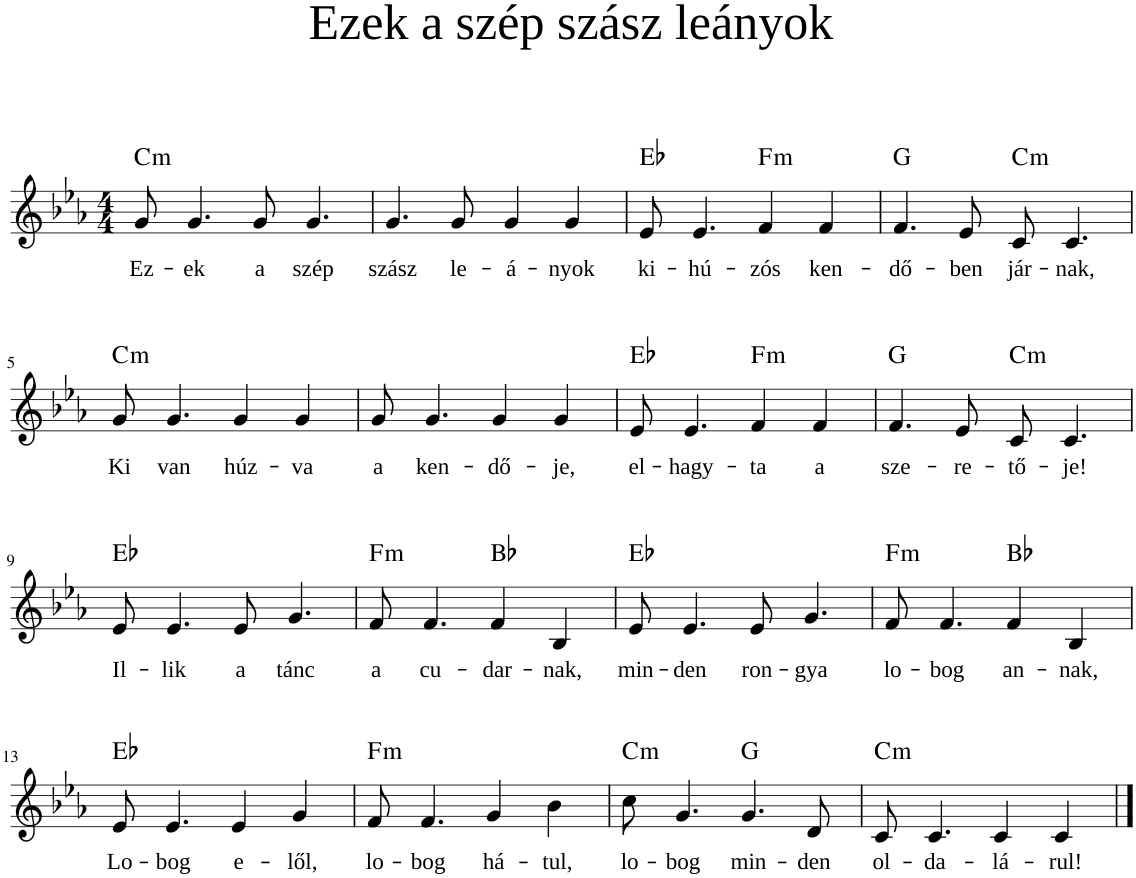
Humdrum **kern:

**kern	**text	**harte
*part1	*part1	*part1
*staff1	*staff1	*
*I"Piano	*	*
*I'Pno	*	*
*clefG2	*	*
*k[b-e-a-]	*	*
*M4/4	*	*
=1	=1	=1
!	!LO:LY:b	!LO:H:kt=m
8g/	Ez-	C:min
!	!LO:LY:b	!
4.g/	-ek	.
!	!LO:LY:b	!
8g/	a	.
!	!LO:LY:b	!
4.g/	szép	.
=2	=2	=2
!	!LO:LY:b	!
4.g/	szász	.
!	!LO:LY:b	!
8g/	le-	.
!	!LO:LY:b	!
4g/	-á-	.
!	!LO:LY:b	!
4g/	-nyok	.
=3	=3	=3
!	!LO:LY:b	!
8e-/	ki-	Eb:maj
!	!LO:LY:b	!
4.e-/	-hú-	.
!	!LO:LY:b	!LO:H:kt=m
4f/	-zós	F:min
!	!LO:LY:b	!
4f/	ken-	.
=4	=4	=4
!	!LO:LY:b	!
4.f/	-dő-	G:maj
!	!LO:LY:b	!
8e-/	-ben	.
!	!LO:LY:b	!LO:H:kt=m
8c/	jár-	C:min
!	!LO:LY:b	!
4.c/	-nak,	.
!!LO:LB:g=z
=5	=5	=5
!	!LO:LY:b	!LO:H:kt=m
8g/	Ki	C:min
!	!LO:LY:b	!
4.g/	van	.
!	!LO:LY:b	!
4g/	húz-	.
!	!LO:LY:b	!
4g/	-va	.
=6	=6	=6
!	!LO:LY:b	!
8g/	a	.
!	!LO:LY:b	!
4.g/	ken-	.
!	!LO:LY:b	!
4g/	-dő-	.
!	!LO:LY:b	!
4g/	-je,	.
=7	=7	=7
!	!LO:LY:b	!
8e-/	el-	Eb:maj
!	!LO:LY:b	!
4.e-/	-hagy-	.
!	!LO:LY:b	!LO:H:kt=m
4f/	-ta	F:min
!	!LO:LY:b	!
4f/	a	.
=8	=8	=8
!	!LO:LY:b	!
4.f/	sze-	G:maj
!	!LO:LY:b	!
8e-/	-re-	.
!	!LO:LY:b	!LO:H:kt=m
8c/	-tő-	C:min
!	!LO:LY:b	!
4.c/	-je!	.
!!LO:LB:g=z
=9	=9	=9
!	!LO:LY:b	!
8e-/	Il-	Eb:maj
!	!LO:LY:b	!
4.e-/	-lik	.
!	!LO:LY:b	!
8e-/	a	.
!	!LO:LY:b	!
4.g/	tánc	.
=10	=10	=10
!	!LO:LY:b	!LO:H:kt=m
8f/	a	F:min
!	!LO:LY:b	!
4.f/	cu-	.
!	!LO:LY:b	!
4f/	-dar-	Bb:maj
!	!LO:LY:b	!
4B-/	-nak,	.
=11	=11	=11
!	!LO:LY:b	!
8e-/	min-	Eb:maj
!	!LO:LY:b	!
4.e-/	-den	.
!	!LO:LY:b	!
8e-/	ron-	.
!	!LO:LY:b	!
4.g/	-gya	.
=12	=12	=12
!	!LO:LY:b	!LO:H:kt=m
8f/	lo-	F:min
!	!LO:LY:b	!
4.f/	-bog	.
!	!LO:LY:b	!
4f/	an-	Bb:maj
!	!LO:LY:b	!
4B-/	-nak,	.
!!LO:LB:g=z
=13	=13	=13
!	!LO:LY:b	!
8e-/	Lo-	Eb:maj
!	!LO:LY:b	!
4.e-/	-bog	.
!	!LO:LY:b	!
4e-/	e-	.
!	!LO:LY:b	!
4g/	-lől,	.
=14	=14	=14
!	!LO:LY:b	!LO:H:kt=m
8f/	lo-	F:min
!	!LO:LY:b	!
4.f/	-bog	.
!	!LO:LY:b	!
4g/	há-	.
!	!LO:LY:b	!
4b-\	-tul,	.
=15	=15	=15
!	!LO:LY:b	!LO:H:kt=m
8cc\	lo-	C:min
!	!LO:LY:b	!
4.g/	-bog	.
!	!LO:LY:b	!
4.g/	min-	G:maj
!	!LO:LY:b	!
8d/	-den	.
=16	=16	=16
!	!LO:LY:b	!LO:H:kt=m
8c/	ol-	C:min
!	!LO:LY:b	!
4.c/	-da-	.
!	!LO:LY:b	!
4c/	-lá-	.
!	!LO:LY:b	!
4c/	-rul!	.
==	==	==
*-	*-	*-
